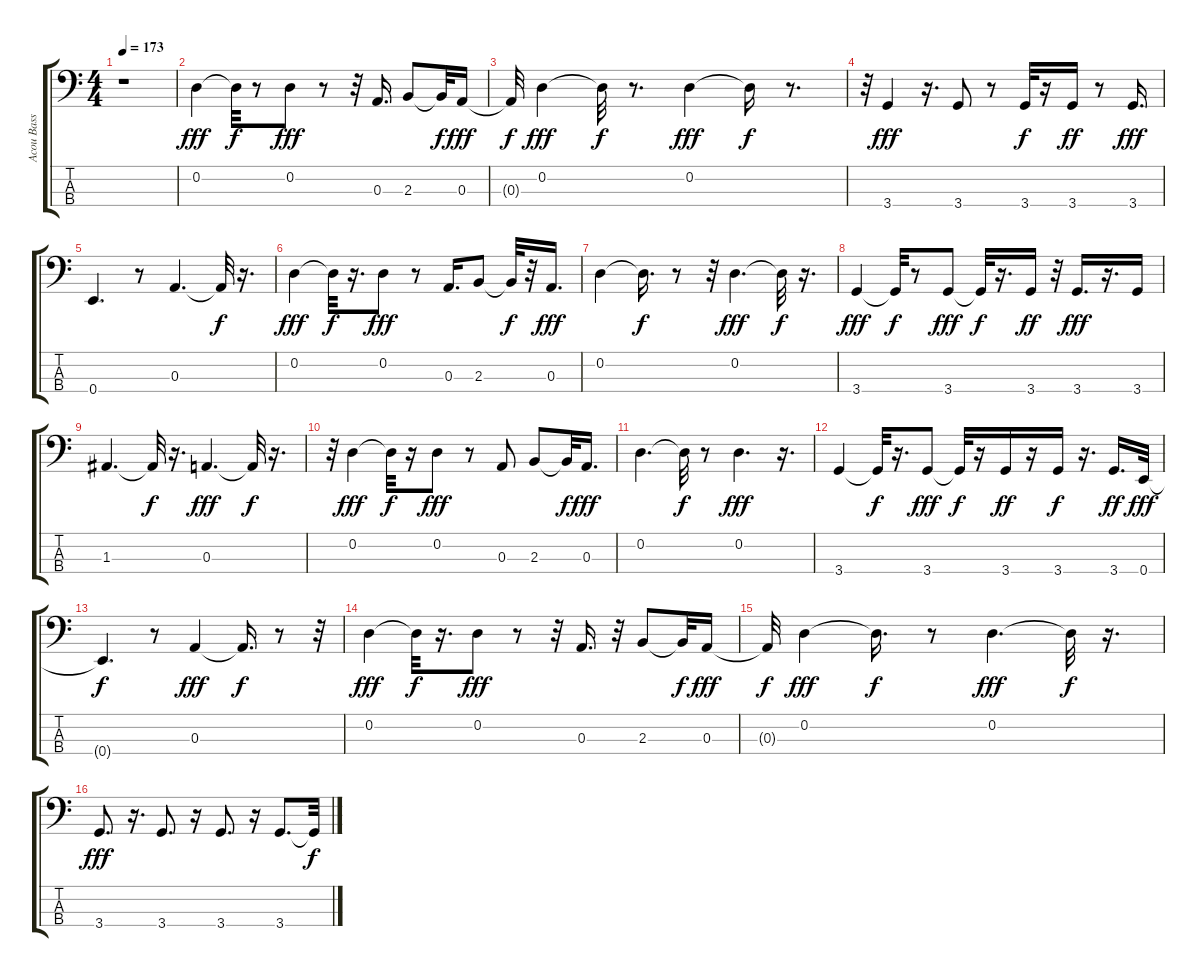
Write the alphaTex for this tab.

\track ("Acou Bass" "Acou Bass") {instrument acousticbass}
\staff {score tabs}
\tuning (G2 D2 A1 E1) {hide}
\ts (4 4)
\tempo 173
\clef f4
\ks c
r.1{dy fff instrument acousticbass} |
0.2.4 0.2{t}.32{dy f} r.8 0.2.8{dy fff} r.8 r.32 0.3.16{d} 2.3.8 2.3{t}.32{dy f} 0.3.16{dy fff} |
0.3{t}.32{dy f} 0.2.4{dy fff} 0.2{t}.32{dy f} r.8{d} 0.2.4{dy fff} 0.2{t}.16{dy f} r.8{d} |
r.32 3.4.4{dy fff} r.16{d} 3.4.8 r.8 3.4.32{dy f} r.16 3.4.16{dy ff} r.8 3.4.16{d dy fff} |
0.4.4{d} r.8 0.3.4{d} 0.3{t}.32{dy f} r.16{d} |
0.2.4{dy fff} 0.2{t}.32{dy f} r.16{d} 0.2.8{dy fff} r.8 0.3.16{d} 2.3.8 2.3{t}.32{dy f} r.32 0.3.16{d dy fff} |
0.2.4 0.2{t}.16{d dy f} r.8 r.32 0.2.4{d dy fff} 0.2{t}.32{dy f} r.16{d} |
3.4.4{dy fff} 3.4{t}.32{dy f} r.8 3.4.8{dy fff} 3.4{t}.32{dy f} r.16{d} 3.4.16{dy ff} r.32 3.4.16{d dy fff} r.16{d} 3.4.16 |
1.3.4{d} 1.3{t}.32{dy f} r.16{d} 0.3.4{d dy fff} 0.3{t}.32{dy f} r.16{d} |
r.32 0.2.4{dy fff} 0.2{t}.32{dy f} r.16 0.2.8{dy fff} r.8 0.3.8 2.3.8 2.3{t}.32{dy f} 0.3.16{d dy fff} |
0.2.4{d} 0.2{t}.32{dy f} r.8 0.2.4{d dy fff} r.16{d} |
3.4.4 3.4{t}.32{dy f} r.16{d} 3.4.8{dy fff} 3.4{t}.32{dy f} r.16 3.4.16{dy ff} r.16 3.4.16{dy f} r.16{d} 3.4.16{d dy ff} 0.4.32{dy fff} |
0.4{t}.4{d dy f} r.8 0.3.4{dy fff} 0.3{t}.16{d dy f} r.8 r.32 |
0.2.4{dy fff} 0.2{t}.32{dy f} r.16{d} 0.2.8{dy fff} r.8 r.32 0.3.16{d} r.32 2.3.8 2.3{t}.32{dy f} 0.3.16{dy fff} |
0.3{t}.32{dy f} 0.2.4{dy fff} 0.2{t}.16{d dy f} r.8 0.2.4{d dy fff} 0.2{t}.32{dy f} r.16{d} |
3.4.8{d dy fff} r.16{d} 3.4.8{d} r.16 3.4.8{d} r.16 3.4.8{d} 3.4{t}.32{dy f}
